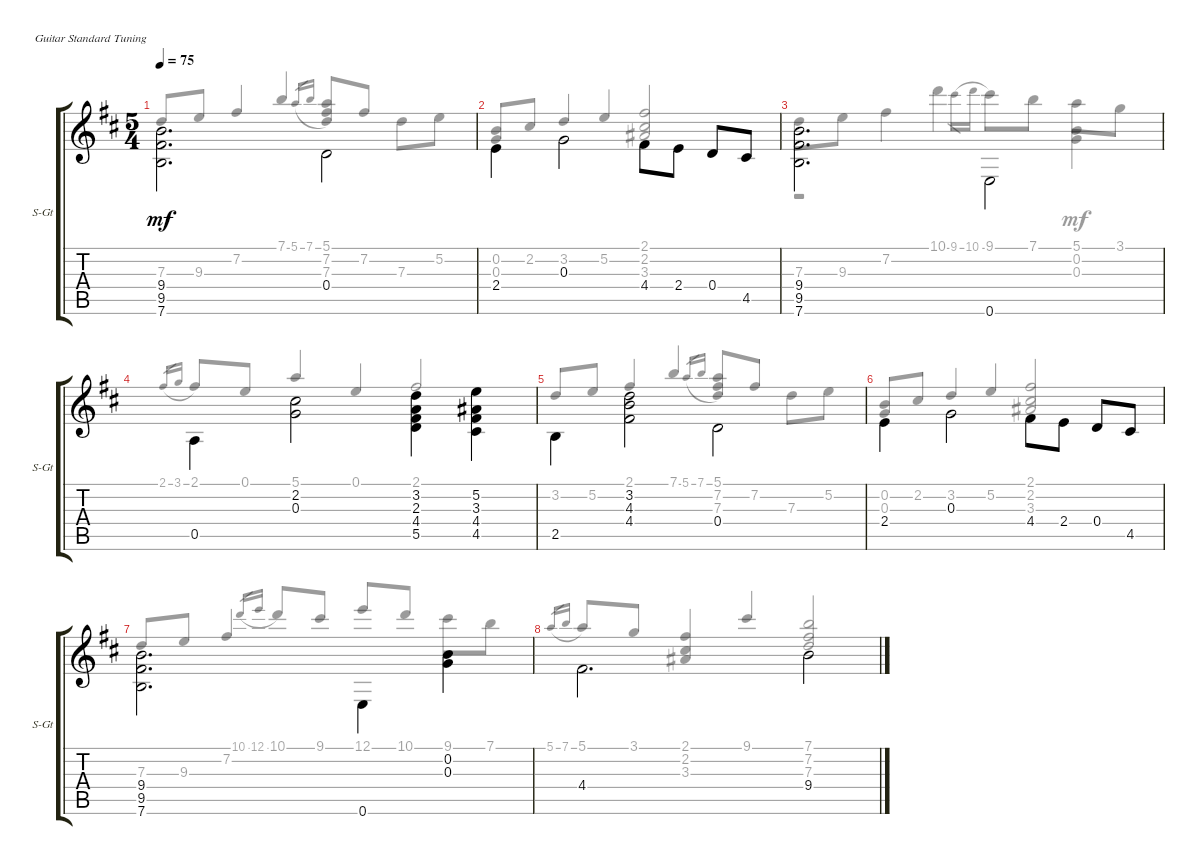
\defaultSystemsLayout 4
\bracketExtendMode groupsimilarinstruments
\useSystemSignSeparator
\singleTrackTrackNamePolicy allsystems
\multiTrackTrackNamePolicy allsystems
\firstSystemTrackNameOrientation horizontal
\otherSystemsTrackNameOrientation horizontal
\track ("Steel Guitar" "S-Gt") {instrument acousticguitarsteel}
\staff {score tabs}
\tuning (E4 B3 G3 D3 A2 E2)
\voice
\ts (5 4)
\tempo 75
\clef g2
\ks bminor
(7.6 9.5 9.4).2{d dy mf beam invert} 0.4.2{beam invert} |
2.4.4{beam invert} 0.3.2{beam invert} 4.4.8{beam invert} 2.4.8 0.4.8 4.5.8 |
(7.6 9.5 9.4).2{d beam invert} 0.6.2{beam invert} |
0.5.4{beam invert} (0.3 2.2).2{beam invert} (3.2 2.3 4.4 5.5).4{beam invert} (4.5 4.4 3.3 5.2).4{beam invert} |
2.5.4{beam invert} (4.4 4.3 3.2).2{beam invert} 0.4.2{beam invert} |
2.4.4{beam invert} 0.3.2{beam invert} 4.4.8{beam invert} 2.4.8 0.4.8 4.5.8 |
(7.6 9.5 9.4).2{d beam invert} 0.6.4{beam invert} (0.2 0.3).4{beam invert} |
4.4.2{d beam invert} 9.4.2{beam invert}
\voice
\clef g2
\ottava regular
\simile none
\ks bminor
7.3.8{dy mf beam invert} 9.3.8 7.2.4{beam invert} 7.1.4{beam invert} 5.1.16{gr legatoorigin beam invert} 7.1.16{gr legatoorigin} (5.1 7.2 7.3).8{beam invert} 7.2.8 7.3.8 5.2.8 |
(0.3 0.2).8{beam invert} 2.2.8 3.2.4{beam invert} 5.2.4{beam invert} (3.3 2.2 2.1).2{beam invert} |
7.3.8 9.3.8 7.2.4 10.1.4 9.1.16{gr legatoorigin} 10.1.16{gr legatoorigin} 9.1.8 7.1.8 5.1.8 3.1.8 |
2.1.16{gr legatoorigin} 3.1.16{gr legatoorigin beam invert} 2.1.8{beam invert} 0.1.8 5.1.4{beam invert} 0.1.4{beam invert} 2.1.2{beam invert} |
3.2.8{beam invert} 5.2.8 2.1.4{beam invert} 7.1.4{beam invert} 5.1.16{gr legatoorigin} 7.1.16{gr legatoorigin beam invert} (7.3 7.2 5.1).8{beam invert} 7.2.8 7.3.8 5.2.8 |
(0.3 0.2).8{beam invert} 2.2.8 3.2.4{beam invert} 5.2.4{beam invert} (3.3 2.2 2.1).2{beam invert} |
7.3.8{beam invert} 9.3.8 7.2.4{beam invert} 10.1.16{gr legatoorigin beam invert} 12.1.16{gr legatoorigin} 10.1.8{beam invert} 9.1.8 12.1.8{beam invert} 10.1.8 9.1.8 7.1.8 |
5.1.16{gr legatoorigin} 7.1.16{gr legatoorigin beam invert} 5.1.8{beam invert} 3.1.8 (2.1 2.2 3.3).4{beam invert} 9.1.4{beam invert} (7.1 7.2 7.3).2{beam invert}
\voice
\clef g2
\ottava regular
\simile none
\ks bminor
|
|
r.1 (0.3 0.2).4 |
|
|
|
|
